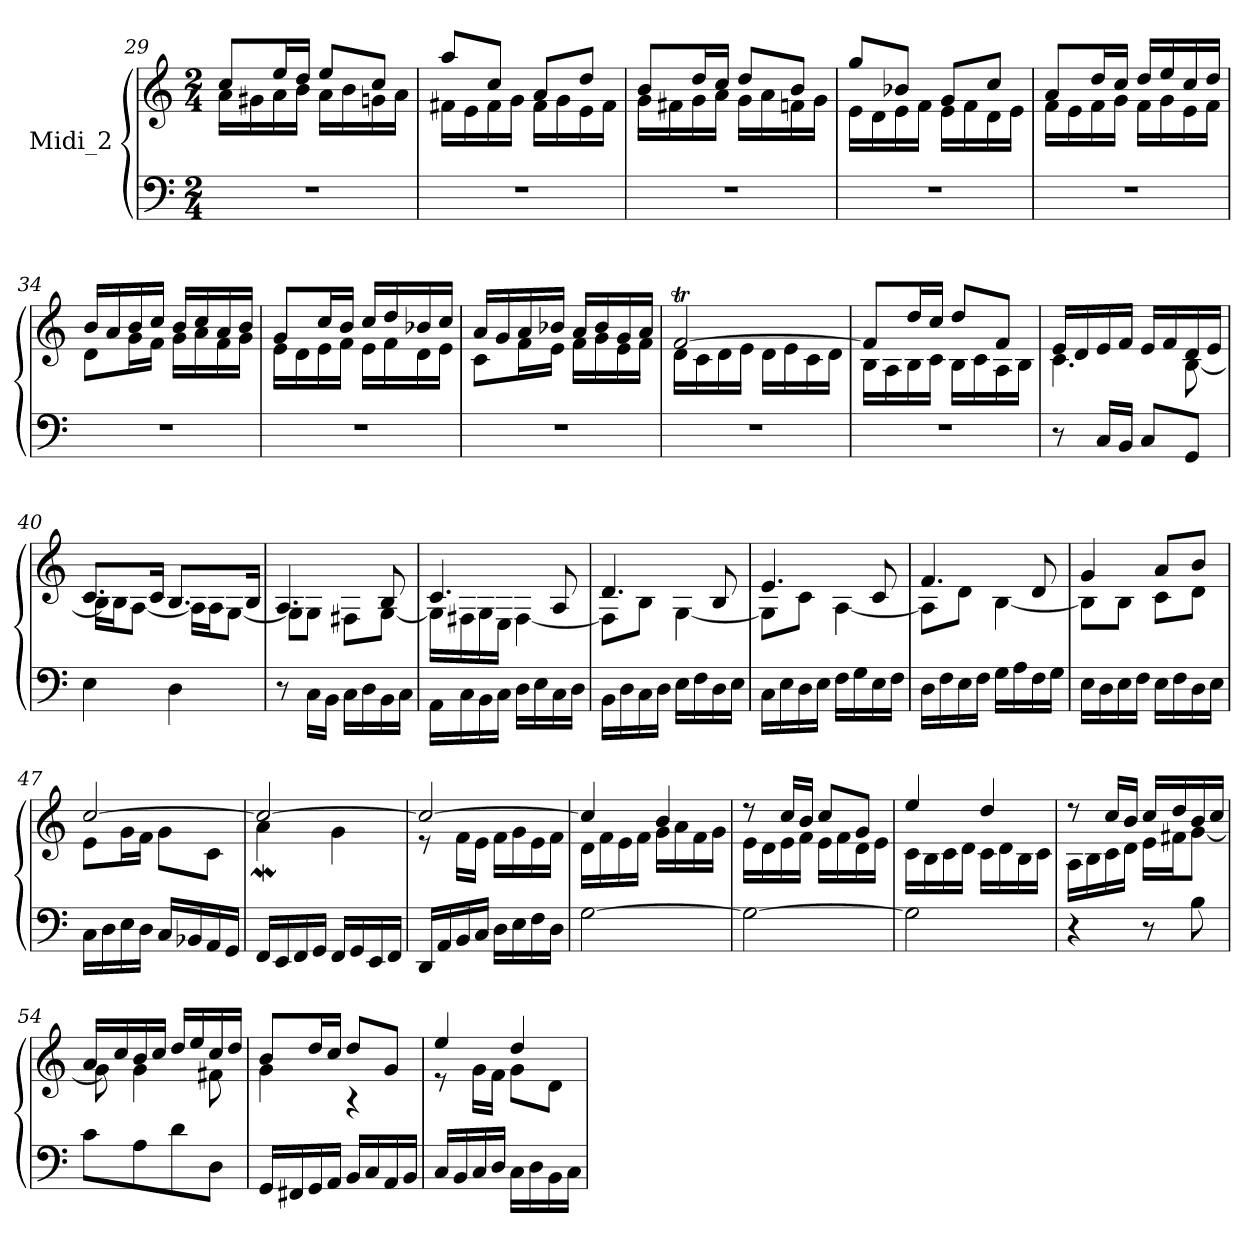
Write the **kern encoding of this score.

**kern	**kern
*part1	*part1
*staff2	*staff1
*I"Midi_2	*
*clefF4	*clefG2
*k[]	*k[]
*M2/4	*M2/4
=29	=29
*	*^
2r	8cc/L	16a\LL
.	.	16g#X\
.	16ee/L	16a\
.	16dd/JJ	16b\JJ
.	8ee/L	16a\LL
.	.	16b\
.	8cc/J	16gn\
.	.	16a\JJ
=30	=30	=30
2r	8aa/L	16f#X\LL
.	.	16e\
.	8cc/J	16f#\
.	.	16g\JJ
.	8a/L	16f#\LL
.	.	16g\
.	8dd/J	16e\
.	.	16f#\JJ
=31	=31	=31
2r	8b/L	16g\LL
.	.	16f#X\
.	16dd/L	16g\
.	16cc/JJ	16a\JJ
.	8dd/L	16g\LL
.	.	16a\
.	8b/J	16fn\
.	.	16g\JJ
!!LO:LB:g=z	!!
=32	=32	=32
2r	8gg/L	16e\LL
.	.	16d\
.	8b-X/J	16e\
.	.	16f\JJ
.	8g/L	16e\LL
.	.	16f\
.	8cc/J	16d\
.	.	16e\JJ
=33	=33	=33
2r	8a/L	16f\LL
.	.	16e\
.	16dd/L	16f\
.	16cc/JJ	16g\JJ
.	16dd/LL	16f\LL
.	16ee/	16g\
.	16cc/	16e\
.	16dd/JJ	16f\JJ
=34	=34	=34
2r	16b/LL	8d\L
.	16a/	.
.	16b/	16g\L
.	16cc/JJ	16f\JJ
.	16b/LL	16g\LL
.	16cc/	16a\
.	16a/	16f\
.	16b/JJ	16g\JJ
=35	=35	=35
2r	8g/L	16e\LL
.	.	16d\
.	16cc/L	16e\
.	16b/JJ	16f\JJ
.	16cc/LL	16e\LL
.	16dd/	16f\
.	16b-X/	16d\
.	16cc/JJ	16e\JJ
=36	=36	=36
2r	16a/LL	8c\L
.	16g/	.
.	16a/	16f\L
.	16b-X/JJ	16e\JJ
.	16a/LL	16f\LL
.	16b-/	16g\
.	16g/	16e\
.	16a/JJ	16f\JJ
!!LO:PB:g=z	!!
=37	=37	=37
2r	[2fT/	16d\LL
.	.	16c\
.	.	16d\
.	.	16e\JJ
.	.	16d\LL
.	.	16e\
.	.	16c\
.	.	16d\JJ
=38	=38	=38
2r	8f/L]	16B\LL
.	.	16A\
.	16dd/L	16B\
.	16cc/JJ	16c\JJ
.	8dd/L	16B\LL
.	.	16c\
.	8f/J	16A\
.	.	16B\JJ
=39	=39	=39
8r	16e/LL	4.c\
.	16d/	.
16C/LL	16e/	.
16BB/JJ	16f/JJ	.
8C/L	16e/LL	.
.	16f/	.
8GG/J	16d/	[8B\
.	16e/JJ	.
=40	=40	=40
4E\	8.c/L	16B\LL]
.	.	16B\J
.	.	[8A\J
.	16c/Jk	.
4D\	8.B/L	16A\LL]
.	.	16A\J
.	.	[8G\J
.	16B/Jk	.
=41	=41	=41
8r	4.A/	8G\L]
16C\LL	.	8G\J
16BB\JJ	.	.
16C\LL	.	8F#X\L
16D\	.	.
16BB\	8B/	[8G\J
16C\JJ	.	.
!!LO:LB:g=z	!!
=42	=42	=42
16AA\LL	4.c/	16G\LL]
16C\	.	16F#X\
16BB\	.	16G\
16C\JJ	.	16E\JJ
16D\LL	.	[4F#\
16E\	.	.
16C\	8A/	.
16D\JJ	.	.
=43	=43	=43
16BB\LL	4.d/	8F#\L]
16D\	.	.
16C\	.	8B\J
16D\JJ	.	.
16E\LL	.	[4G\
16F\	.	.
16D\	8B/	.
16E\JJ	.	.
=44	=44	=44
16C\LL	4.e/	8G\L]
16E\	.	.
16D\	.	8c\J
16E\JJ	.	.
16F\LL	.	[4A\
16G\	.	.
16E\	8c/	.
16F\JJ	.	.
=45	=45	=45
16D\LL	4.f/	8A\L]
16F\	.	.
16E\	.	8d\J
16F\JJ	.	.
16G\LL	.	[4B\
16A\	.	.
16F\	8d/	.
16G\JJ	.	.
=46	=46	=46
16E\LL	4g/	8B\L]
16D\	.	.
16E\	.	8B\J
16F\JJ	.	.
16E\LL	8a/L	8c\L
16F\	.	.
16D\	8b/J	8d\J
16E\JJ	.	.
!!LO:LB:g=z	!!
=47	=47	=47
16C\LL	[2cc/	8e\L
16D\	.	.
16E\	.	16g\L
16D\JJ	.	16f\JJ
16C/LL	.	8g\L
16BB-X/	.	.
16AA/	.	8c\J
16GG/JJ	.	.
=48	=48	=48
16FF/LL	2cc/_	4aW\
16EE/	.	.
16FF/	.	.
16GG/JJ	.	.
16FF/LL	.	4g\
16GG/	.	.
16EE/	.	.
16FF/JJ	.	.
=49	=49	=49
16DD/LL	2cc/_	8r
16AA/	.	.
16BB/	.	16f\LL
16C/JJ	.	16e\JJ
16D\LL	.	16f\LL
16E\	.	16g\
16F\	.	16e\
16D\JJ	.	16f\JJ
=50	=50	=50
[2G\	4cc/]	16d\LL
.	.	16f\
.	.	16e\
.	.	16f\JJ
.	4b/	16g\LL
.	.	16a\
.	.	16f\
.	.	16g\JJ
=51	=51	=51
2G\_	8r	16e\LL
.	.	16d\
.	16cc/LL	16e\
.	16b/JJ	16f\JJ
.	8cc/L	16e\LL
.	.	16f\
.	8g/J	16d\
.	.	16e\JJ
!!LO:LB:g=z	!!
=52	=52	=52
2G\]	4ee/	16c\LL
.	.	16B\
.	.	16c\
.	.	16d\JJ
.	4dd/	16c\LL
.	.	16d\
.	.	16B\
.	.	16c\JJ
=53	=53	=53
4r	8r	16A\LL
.	.	16B\
.	16cc/LL	16c\
.	16b/JJ	16d\JJ
8r	16cc/LL	16e\LL
.	16dd/	16f#X\J
8B\	16b/	[8g\J
.	16cc/JJ	.
=54	=54	=54
8c\L	16a/LL	8g\]
.	16cc/	.
8A\	16b/	4g\
.	16cc/JJ	.
8d\	16dd/LL	.
.	16ee/	.
8D\J	16cc/	8f#X\
.	16dd/JJ	.
=55	=55	=55
16GG/LL	8b/L	4g\
16FF#X/	.	.
16GG/	16dd/L	.
16AA/JJ	16cc/JJ	.
16BB/LL	8dd/L	4r
16C/	.	.
16AA/	8g/J	.
16BB/JJ	.	.
!!LO:LB:g=z	!!
=56	=56	=56
16C/LL	4ee/	8r
16BB/	.	.
16C/	.	16g\LL
16D/JJ	.	16f\JJ
16C\LL	4dd/	8g\L
16D\	.	.
16BB\	.	8d\J
16C\JJ	.	.
*	*v	*v
=	=
*-	*-
